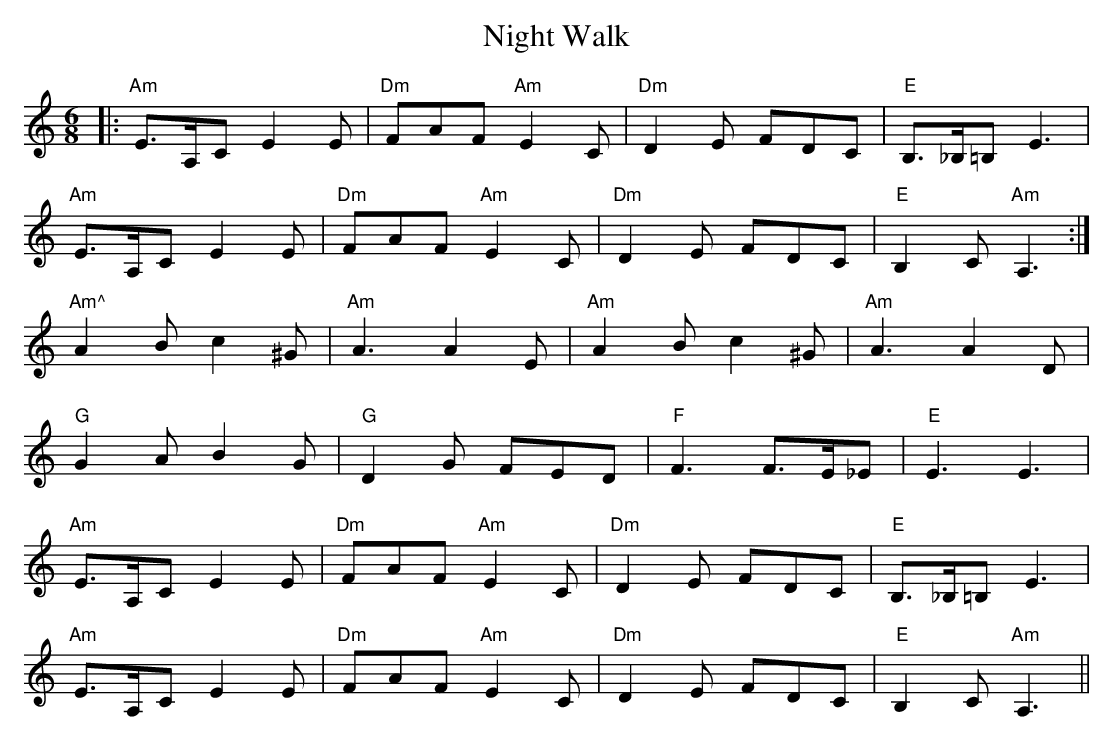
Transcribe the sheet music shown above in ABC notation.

X:1
T: Night Walk
M: 6/8
L: 1/8
K: Amin
|:"Am"E3/2A,/C E2 E|"Dm"FAF "Am"E2 C|"Dm"D2 E FDC|"E"B,3/2_B,/=B, E3|
"Am"E3/2A,/C E2 E|"Dm"FAF "Am"E2 C|"Dm"D2 E FDC|"E"B,2 C "Am"A,3:|
"Am^"A2 B c2 ^G|"Am"A3 A2 E|"Am"A2 B c2 ^G|"Am"A3 A2 D|
"G"G2 A B2 G|"G"D2 G FED|"F"F3 F3/2E/_E|"E"E3 E3|
"Am"E3/2A,/C E2 E|"Dm"FAF "Am"E2 C|"Dm"D2 E FDC|"E"B,3/2_B,/=B, E3|
"Am"E3/2A,/C E2 E|"Dm"FAF "Am"E2 C|"Dm"D2 E FDC|"E"B,2 C "Am"A,3||
